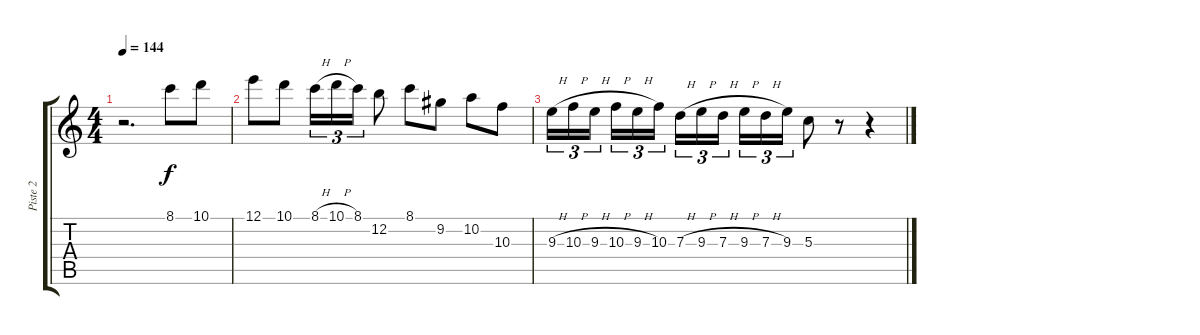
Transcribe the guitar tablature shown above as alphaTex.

\track ("Piste 2" "Piste 2") {instrument overdrivenguitar}
\staff {score tabs}
\tuning (E4 B3 G3 D3 A2 E2) {hide}
\ts (4 4)
\tempo 144
\clef g2
\ks c
r.2{d dy f} 8.1.8 10.1.8 |
12.1.8 10.1.8 8.1{h}.16{tu (3 2)} 10.1{h}.16{tu (3 2)} 8.1.16{tu (3 2)} 12.2.8 8.1.8 9.2.8 10.2.8 10.3.8 |
9.3{h}.16{tu (3 2)} 10.3{h}.16{tu (3 2)} 9.3{h}.16{tu (3 2) beam splitsecondary} 10.3{h}.16{tu (3 2)} 9.3{h}.16{tu (3 2)} 10.3.16{tu (3 2)} 7.3{h}.16{tu (3 2)} 9.3{h}.16{tu (3 2)} 7.3{h}.16{tu (3 2) beam splitsecondary} 9.3{h}.16{tu (3 2)} 7.3{h}.16{tu (3 2)} 9.3.16{tu (3 2)} 5.3.8 r.8 r.4
